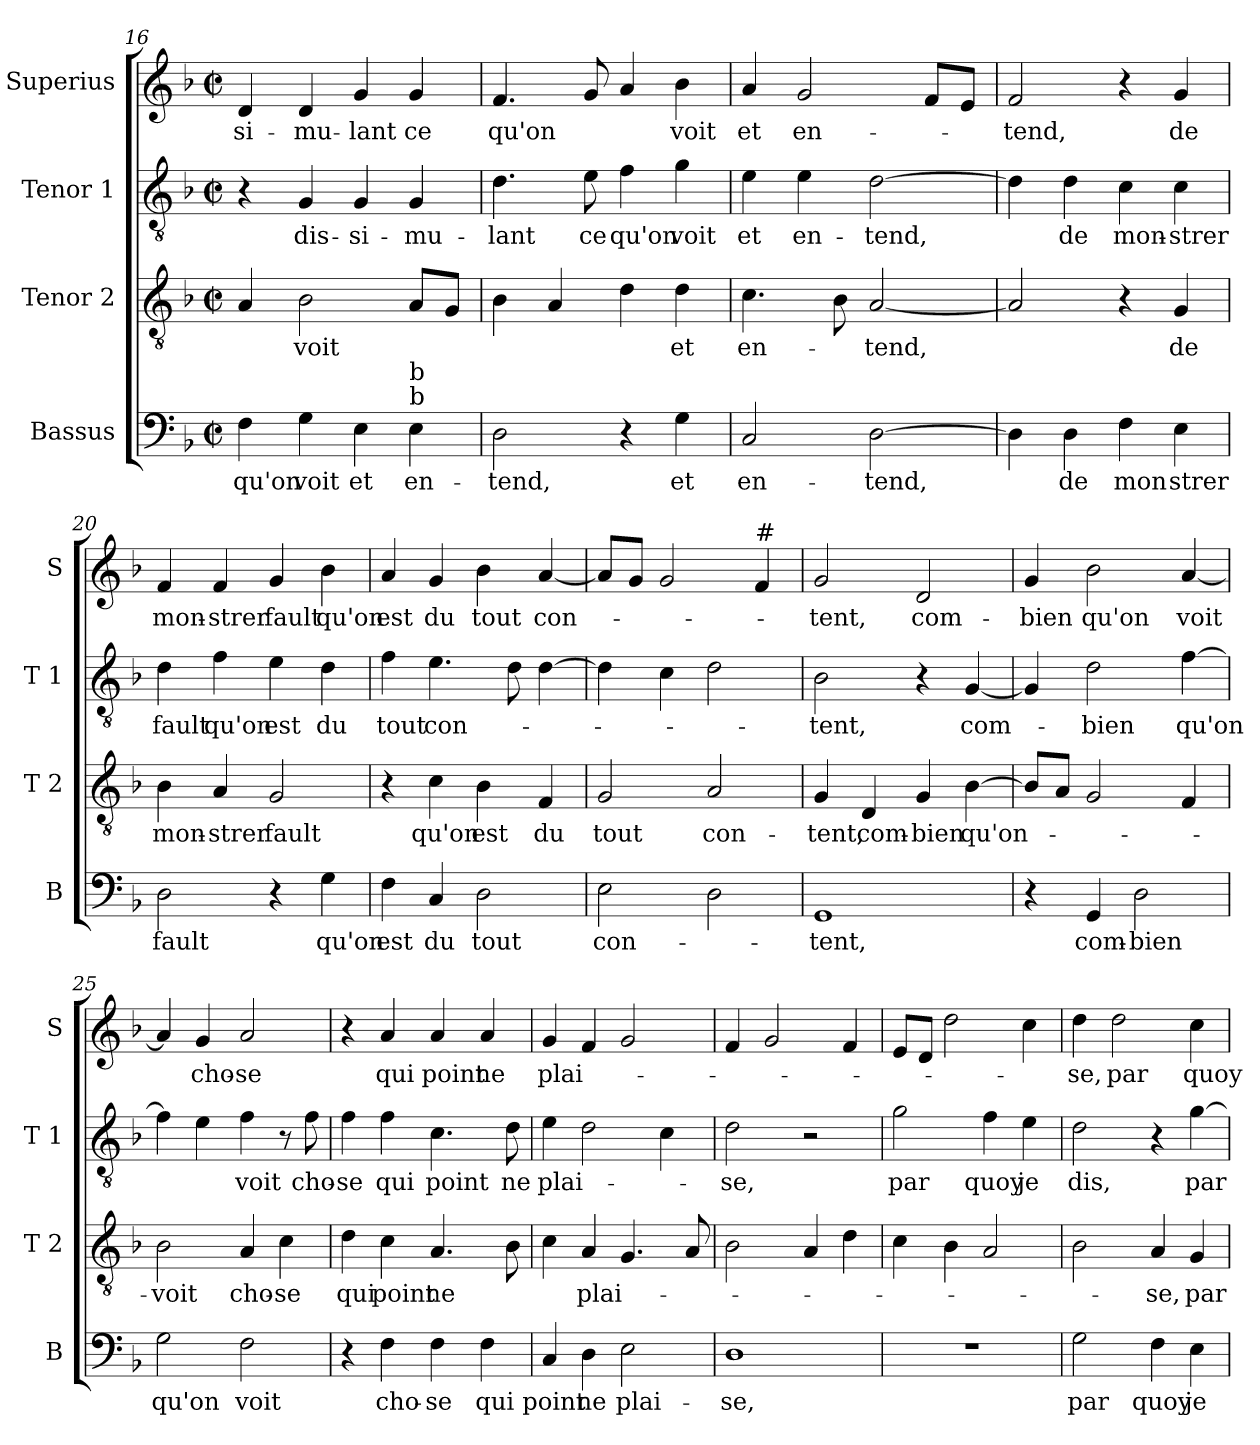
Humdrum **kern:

**kern	**text	**kern	**text	**kern	**text	**kern	**text
*part4	*part4	*part3	*part3	*part2	*part2	*part1	*part1
*staff4	*staff4	*staff3	*staff3	*staff2	*staff2	*staff1	*staff1
*I"Bassus	*	*I"Tenor 2	*	*I"Tenor 1	*	*I"Superius	*
*I'B	*	*I'T 2	*	*I'T 1	*	*I'S	*
*clefF4	*	*clefGv2	*	*clefGv2	*	*clefG2	*
*k[b-]	*	*k[b-]	*	*k[b-]	*	*k[b-]	*
*F:	*	*F:	*	*F:	*	*F:	*
*M2/2	*	*M2/2	*	*M2/2	*	*M2/2	*
*met(c|)	*	*met(c|)	*	*met(c|)	*	*met(c|)	*
=16	=16	=16	=16	=16	=16	=16	=16
4F\	qu'on	4A/	.	4r	.	4d/	-si-
4G\	voit	2B-\	voit	4G/	dis-	4d/	-mu-
4E\	et	.	.	4G/	-si-	4g/	-lant
!LO:TX:a:t=b	!	!	!	!	!	!	!
!LO:TX:a:t=b	!	!	!	!	!	!	!
4E\	en-	8A/L	.	4G/	-mu-	4g/	ce
.	.	8G/J	.	.	.	.	.
=17	=17	=17	=17	=17	=17	=17	=17
2D\	-tend,	4B-\	.	4.d\	-lant	4.f/	qu'on
.	.	4A/	.	.	.	.	.
.	.	.	.	8e\	ce	8g/	.
4r	.	4d\	.	4f\	qu'on	4a/	.
4G\	et	4d\	et	4g\	voit	4b-\	voit
=18	=18	=18	=18	=18	=18	=18	=18
2C/	en-	4.c\	en-	4e\	et	4a/	et
.	.	.	.	4e\	en-	2g/	en-
.	.	8B-\	.	.	.	.	.
[2D\	-tend,	[2A/	-tend,	[2d\	-tend,	.	.
.	.	.	.	.	.	8f/L	.
.	.	.	.	.	.	8e/J	.
=19	=19	=19	=19	=19	=19	=19	=19
4D\]	.	2A/]	.	4d\]	.	2f/	-tend,
4D\	de	.	.	4d\	de	.	.
4F\	mon	4r	.	4c\	mon-	4r	.
4E\	strer	4G/	de	4c\	-strer	4g/	de
!!LO:LB:g=z
=20	=20	=20	=20	=20	=20	=20	=20
2D\	fault	4B-\	mon-	4d\	fault	4f/	mon-
.	.	4A/	-strer	4f\	qu'on	4f/	-strer
4r	.	2G/	fault	4e\	est	4g/	fault
4G\	qu'on	.	.	4d\	du	4b-\	qu'on
=21	=21	=21	=21	=21	=21	=21	=21
4F\	est	4r	.	4f\	tout	4a/	est
4C/	du	4c\	qu'on	4.e\	con-	4g/	du
2D\	tout	4B-\	est	.	.	4b-\	tout
.	.	.	.	8d\	.	.	.
.	.	4F/	du	[4d\	.	[4a/	con-
=22	=22	=22	=22	=22	=22	=22	=22
2E\	con-	2G/	tout	4d\]	.	8a/L]	.
.	.	.	.	.	.	8g/J	.
.	.	.	.	4c\	.	2g/	.
2D\	.	2A/	con-	2d\	.	.	.
!	!	!	!	!	!	!LO:TX:a:t=#	!
.	.	.	.	.	.	4f/	.
=23	=23	=23	=23	=23	=23	=23	=23
1GG	-tent,	4G/	-tent,	2B-\	-tent,	2g/	-tent,
.	.	4D/	com-	.	.	.	.
.	.	4G/	-bien	4r	.	2d/	com-
.	.	[4B-\	qu'on-	[4G/	com-	.	.
=24	=24	=24	=24	=24	=24	=24	=24
4r	.	8B-/L]	.	4G/]	.	4g/	-bien
.	.	8A/J	.	.	.	.	.
4GG/	com-	2G/	.	2d\	-bien	2b-\	qu'on
2D\	-bien	.	.	.	.	.	.
.	.	4F/	.	[4f\	qu'on	[4a/	voit
!!LO:LB:g=z
=25	=25	=25	=25	=25	=25	=25	=25
2G\	qu'on	2B-\	-voit	4f\]	.	4a/]	.
.	.	.	.	4e\	.	4g/	cho-
2F\	voit	4A/	cho-	4f\	voit	2a/	-se
.	.	4c\	-se	8r	.	.	.
.	.	.	.	8f\	cho-	.	.
=26	=26	=26	=26	=26	=26	=26	=26
4r	.	4d\	qui	4f\	-se	4r	.
4F\	cho-	4c\	point	4f\	qui	4a/	qui
4F\	-se	4.A/	ne	4.c\	point	4a/	point
4F\	qui	.	.	.	.	4a/	ne
.	.	8B-\	.	8d\	ne	.	.
=27	=27	=27	=27	=27	=27	=27	=27
4C/	point	4c\	.	4e\	plai-	4g/	plai-
4D\	ne	4A/	plai-	2d\	.	4f/	.
2E\	plai-	4.G/	.	.	.	2g/	.
.	.	.	.	4c\	.	.	.
.	.	8A/	.	.	.	.	.
=28	=28	=28	=28	=28	=28	=28	=28
1D	-se,	2B-\	.	2d\	-se,	4f/	.
.	.	.	.	.	.	2g/	.
.	.	4A/	.	2r	.	.	.
.	.	4d\	.	.	.	4f/	.
=29	=29	=29	=29	=29	=29	=29	=29
1r	.	4c\	.	2g\	par	8e/L	.
.	.	.	.	.	.	8d/J	.
.	.	4B-\	.	.	.	2dd\	.
.	.	2A/	.	4f\	quoy	.	.
.	.	.	.	4e\	je	4cc\	.
!!LO:PB:g=z
=30	=30	=30	=30	=30	=30	=30	=30
2G\	par	2B-\	.	2d\	dis,	4dd\	-se,
.	.	.	.	.	.	2dd\	par
4F\	quoy	4A/	-se,	4r	.	.	.
4E\	je	4G/	par	[4g\	par	4cc\	quoy
=	=	=	=	=	=	=	=
*-	*-	*-	*-	*-	*-	*-	*-
